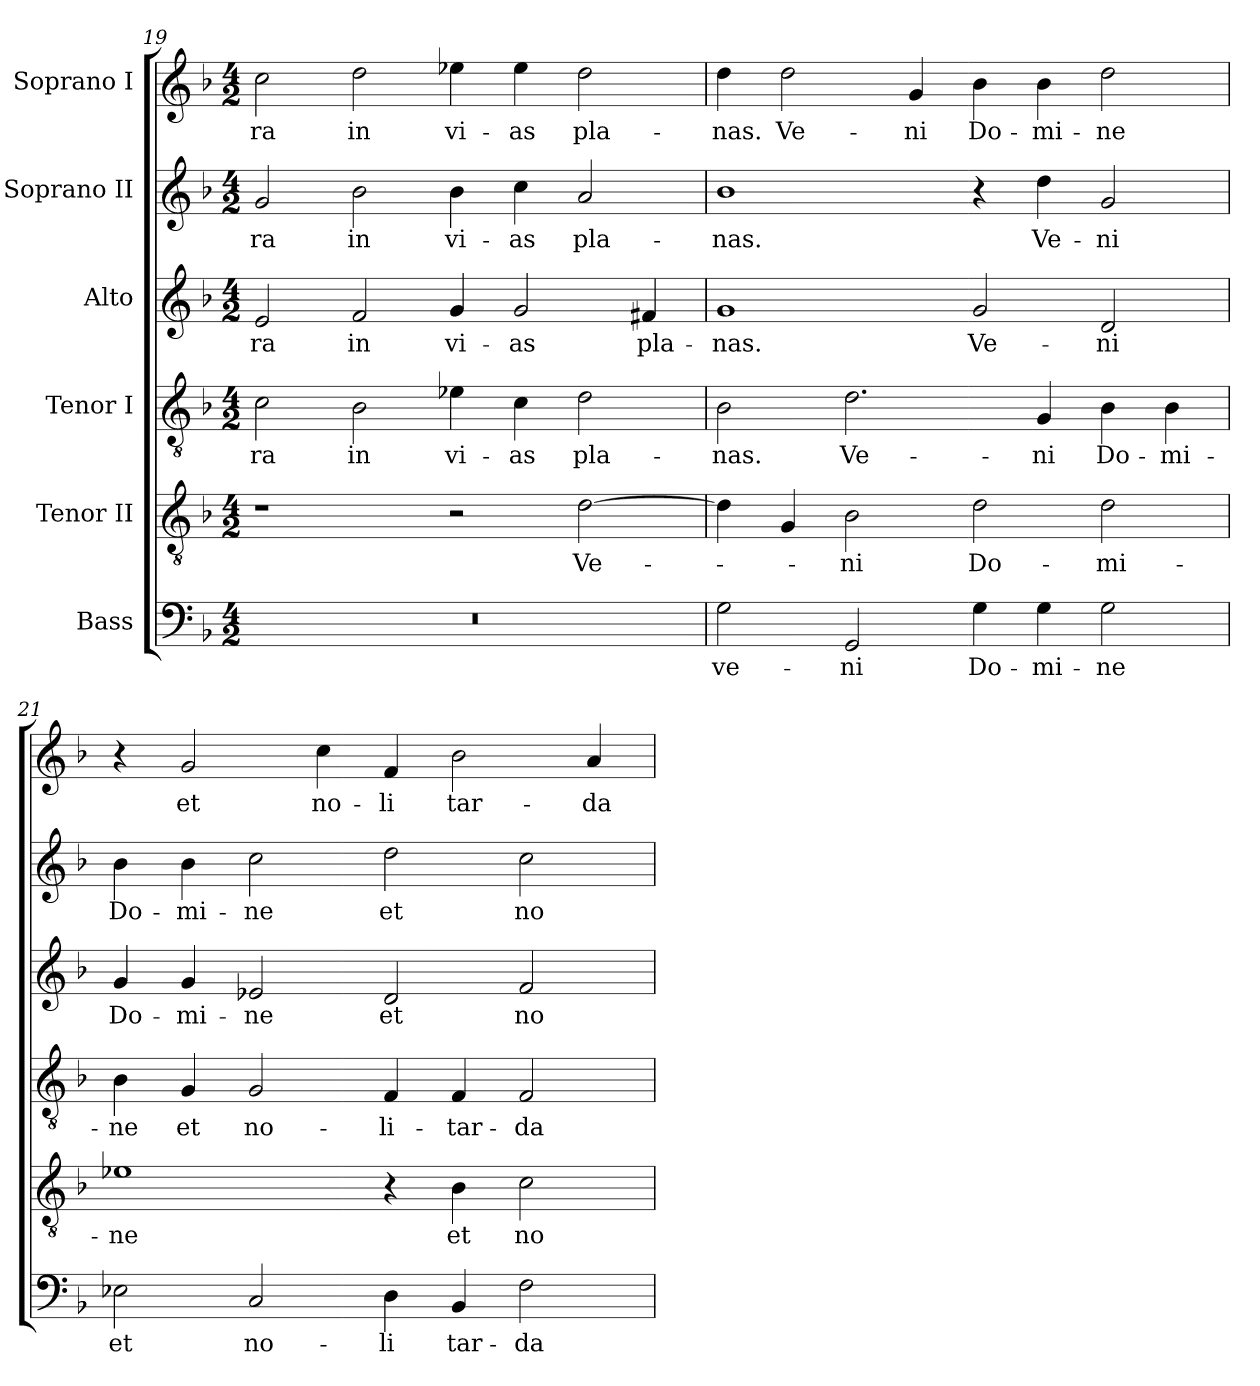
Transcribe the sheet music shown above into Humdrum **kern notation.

**kern	**text	**kern	**text	**kern	**text	**kern	**text	**kern	**text	**kern	**text
*part6	*part6	*part5	*part5	*part4	*part4	*part3	*part3	*part2	*part2	*part1	*part1
*staff6	*staff6	*staff5	*staff5	*staff4	*staff4	*staff3	*staff3	*staff2	*staff2	*staff1	*staff1
*I"Bass	*	*I"Tenor II	*	*I"Tenor I	*	*I"Alto	*	*I"Soprano II	*	*I"Soprano I	*
*clefF4	*	*clefGv2	*	*clefGv2	*	*clefG2	*	*clefG2	*	*clefG2	*
*k[b-]	*	*k[b-]	*	*k[b-]	*	*k[b-]	*	*k[b-]	*	*k[b-]	*
*F:	*	*F:	*	*F:	*	*F:	*	*F:	*	*F:	*
*M4/2	*	*M4/2	*	*M4/2	*	*M4/2	*	*M4/2	*	*M4/2	*
=19	=19	=19	=19	=19	=19	=19	=19	=19	=19	=19	=19
!LO:N:vis=1	!	!	!	!	!	!	!	!	!	!	!
!	!	!	!	!	!LO:LY:b:color=#000000	!	!	!	!	!	!
!	!	!	!	!	!	!	!LO:LY:b:color=#000000	!	!	!	!
!	!	!	!	!	!	!	!	!	!LO:LY:b:color=#000000	!	!
!	!	!	!	!	!	!	!	!	!	!	!LO:LY:b:color=#000000
0r	.	1r	.	2ci\	-ra	2ei/	-ra	2gi/	-ra	2cci\	-ra
!	!	!	!	!	!LO:LY:b:color=#000000	!	!	!	!	!	!
!	!	!	!	!	!	!	!LO:LY:b:color=#000000	!	!	!	!
!	!	!	!	!	!	!	!	!	!LO:LY:b:color=#000000	!	!
!	!	!	!	!	!	!	!	!	!	!	!LO:LY:b:color=#000000
.	.	.	.	2B-i\	in	2fi/	in	2b-i\	in	2ddi\	in
!	!	!	!	!	!LO:LY:b:color=#000000	!	!	!	!	!	!
!	!	!	!	!	!	!	!LO:LY:b:color=#000000	!	!	!	!
!	!	!	!	!	!	!	!	!	!LO:LY:b:color=#000000	!	!
!	!	!	!	!	!	!	!	!	!	!	!LO:LY:b:color=#000000
.	.	2r	.	4e-Xi\	vi-	4gi/	vi-	4b-i\	vi-	4ee-Xi\	vi-
!	!	!	!	!	!LO:LY:b:color=#000000	!	!	!	!	!	!
!	!	!	!	!	!	!	!LO:LY:b:color=#000000	!	!	!	!
!	!	!	!	!	!	!	!	!	!LO:LY:b:color=#000000	!	!
!	!	!	!	!	!	!	!	!	!	!	!LO:LY:b:color=#000000
.	.	.	.	4ci\	-as	2gi/	-as	4cci\	-as	4ee-i\	-as
!	!	!	!LO:LY:b:color=#000000	!	!	!	!	!	!	!	!
!	!	!	!	!	!LO:LY:b:color=#000000	!	!	!	!	!	!
!	!	!	!	!	!	!	!	!	!LO:LY:b:color=#000000	!	!
!	!	!	!	!	!	!	!	!	!	!	!LO:LY:b:color=#000000
.	.	[>2di\	Ve-	2di\	pla-	.	.	2ai/	pla-	2ddi\	pla-
!	!	!	!	!	!	!	!LO:LY:b:color=#000000	!	!	!	!
.	.	.	.	.	.	4f#Xi/	pla-	.	.	.	.
!!LO:LB:g=z
=20	=20	=20	=20	=20	=20	=20	=20	=20	=20	=20	=20
!	!LO:LY:b:color=#000000	!	!	!	!	!	!	!	!	!	!
!	!	!	!	!	!LO:LY:b:color=#000000	!	!	!	!	!	!
!	!	!	!	!	!	!	!LO:LY:b:color=#000000	!	!	!	!
!	!	!	!	!	!	!	!	!	!LO:LY:b:color=#000000	!	!
!	!	!	!	!	!	!	!	!	!	!	!LO:LY:b:color=#000000
2Gi\	ve-	4di\]	.	2B-i\	-nas.	1gi	-nas.	1b-i	-nas.	4ddi\	-nas.
!	!	!	!	!	!	!	!	!	!	!	!LO:LY:b:color=#000000
.	.	4Gi/	.	.	.	.	.	.	.	2ddi\	Ve-
!	!LO:LY:b:color=#000000	!	!	!	!	!	!	!	!	!	!
!	!	!	!LO:LY:b:color=#000000	!	!	!	!	!	!	!	!
!	!	!	!	!	!LO:LY:b:color=#000000	!	!	!	!	!	!
2GGi/	-ni	2B-i\	-ni	2.di\	Ve-	.	.	.	.	.	.
!	!	!	!	!	!	!	!	!	!	!	!LO:LY:b:color=#000000
.	.	.	.	.	.	.	.	.	.	4gi/	-ni
!	!LO:LY:b:color=#000000	!	!	!	!	!	!	!	!	!	!
!	!	!	!LO:LY:b:color=#000000	!	!	!	!	!	!	!	!
!	!	!	!	!	!	!	!LO:LY:b:color=#000000	!	!	!	!
!	!	!	!	!	!	!	!	!	!	!	!LO:LY:b:color=#000000
4Gi\	Do-	2di\	Do-	.	.	2gi/	Ve-	4r	.	4b-i\	Do-
!	!LO:LY:b:color=#000000	!	!	!	!	!	!	!	!	!	!
!	!	!	!	!	!LO:LY:b:color=#000000	!	!	!	!	!	!
!	!	!	!	!	!	!	!	!	!LO:LY:b:color=#000000	!	!
!	!	!	!	!	!	!	!	!	!	!	!LO:LY:b:color=#000000
4Gi\	-mi-	.	.	4Gi/	-ni	.	.	4ddi\	Ve-	4b-i\	-mi-
!	!LO:LY:b:color=#000000	!	!	!	!	!	!	!	!	!	!
!	!	!	!LO:LY:b:color=#000000	!	!	!	!	!	!	!	!
!	!	!	!	!	!LO:LY:b:color=#000000	!	!	!	!	!	!
!	!	!	!	!	!	!	!LO:LY:b:color=#000000	!	!	!	!
!	!	!	!	!	!	!	!	!	!LO:LY:b:color=#000000	!	!
!	!	!	!	!	!	!	!	!	!	!	!LO:LY:b:color=#000000
2Gi\	-ne	2di\	-mi-	4B-i\	Do-	2di/	-ni	2gi/	-ni	2ddi\	-ne
!	!	!	!	!	!LO:LY:b:color=#000000	!	!	!	!	!	!
.	.	.	.	4B-i\	-mi-	.	.	.	.	.	.
=21	=21	=21	=21	=21	=21	=21	=21	=21	=21	=21	=21
!	!LO:LY:b:color=#000000	!	!	!	!	!	!	!	!	!	!
!	!	!	!LO:LY:b:color=#000000	!	!	!	!	!	!	!	!
!	!	!	!	!	!LO:LY:b:color=#000000	!	!	!	!	!	!
!	!	!	!	!	!	!	!LO:LY:b:color=#000000	!	!	!	!
!	!	!	!	!	!	!	!	!	!LO:LY:b:color=#000000	!	!
2E-Xi\	et	1e-Xi	-ne	4B-i\	-ne	4gi/	Do-	4b-i\	Do-	4r	.
!	!	!	!	!	!LO:LY:b:color=#000000	!	!	!	!	!	!
!	!	!	!	!	!	!	!LO:LY:b:color=#000000	!	!	!	!
!	!	!	!	!	!	!	!	!	!LO:LY:b:color=#000000	!	!
!	!	!	!	!	!	!	!	!	!	!	!LO:LY:b:color=#000000
.	.	.	.	4Gi/	et	4gi/	-mi-	4b-i\	-mi-	2gi/	et
!	!LO:LY:b:color=#000000	!	!	!	!	!	!	!	!	!	!
!	!	!	!	!	!LO:LY:b:color=#000000	!	!	!	!	!	!
!	!	!	!	!	!	!	!LO:LY:b:color=#000000	!	!	!	!
!	!	!	!	!	!	!	!	!	!LO:LY:b:color=#000000	!	!
2Ci/	no-	.	.	2Gi/	no-	2e-Xi/	-ne	2cci\	-ne	.	.
!	!	!	!	!	!	!	!	!	!	!	!LO:LY:b:color=#000000
.	.	.	.	.	.	.	.	.	.	4cci\	no-
!	!LO:LY:b:color=#000000	!	!	!	!	!	!	!	!	!	!
!	!	!	!	!	!LO:LY:b:color=#000000	!	!	!	!	!	!
!	!	!	!	!	!	!	!LO:LY:b:color=#000000	!	!	!	!
!	!	!	!	!	!	!	!	!	!LO:LY:b:color=#000000	!	!
!	!	!	!	!	!	!	!	!	!	!	!LO:LY:b:color=#000000
4Di\	-li	4r	.	4Fi/	-li-	2di/	et	2ddi\	et	4fi/	-li
!	!LO:LY:b:color=#000000	!	!	!	!	!	!	!	!	!	!
!	!	!	!LO:LY:b:color=#000000	!	!	!	!	!	!	!	!
!	!	!	!	!	!LO:LY:b:color=#000000	!	!	!	!	!	!
!	!	!	!	!	!	!	!	!	!	!	!LO:LY:b:color=#000000
4BB-i/	tar-	4B-i\	et	4Fi/	-tar-	.	.	.	.	2b-i\	tar-
!	!LO:LY:b:color=#000000	!	!	!	!	!	!	!	!	!	!
!	!	!	!LO:LY:b:color=#000000	!	!	!	!	!	!	!	!
!	!	!	!	!	!LO:LY:b:color=#000000	!	!	!	!	!	!
!	!	!	!	!	!	!	!LO:LY:b:color=#000000	!	!	!	!
!	!	!	!	!	!	!	!	!	!LO:LY:b:color=#000000	!	!
2Fi\	-da-	2ci\	no-	2Fi/	-da-	2fi/	no-	2cci\	no-	.	.
!	!	!	!	!	!	!	!	!	!	!	!LO:LY:b:color=#000000
.	.	.	.	.	.	.	.	.	.	4ai/	-da-
=	=	=	=	=	=	=	=	=	=	=	=
*-	*-	*-	*-	*-	*-	*-	*-	*-	*-	*-	*-
